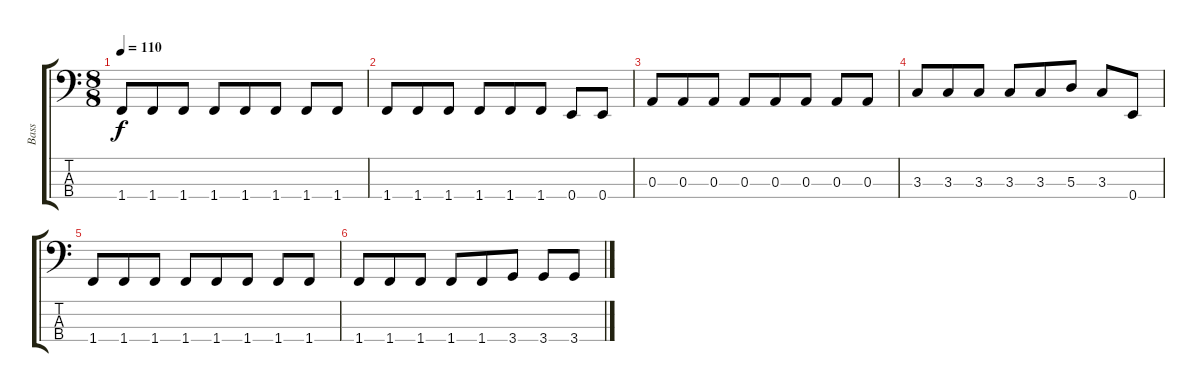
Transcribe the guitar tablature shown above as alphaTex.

\track ("Bass" "Bass") {instrument electricbassfinger bank 1}
\staff {score tabs}
\tuning (G2 D2 A1 E1) {hide}
\ts (8 8)
\tempo 110
\clef f4
\ks c
1.4.8{dy f} 1.4.8 1.4.8 1.4.8 1.4.8 1.4.8 1.4.8 1.4.8 |
1.4.8 1.4.8 1.4.8 1.4.8 1.4.8 1.4.8 0.4.8 0.4.8 |
0.3.8 0.3.8 0.3.8 0.3.8 0.3.8 0.3.8 0.3.8 0.3.8 |
3.3.8 3.3.8 3.3.8 3.3.8 3.3.8 5.3.8 3.3.8 0.4.8 |
1.4.8 1.4.8 1.4.8 1.4.8 1.4.8 1.4.8 1.4.8 1.4.8 |
1.4.8 1.4.8 1.4.8 1.4.8 1.4.8 3.4.8 3.4.8 3.4.8
